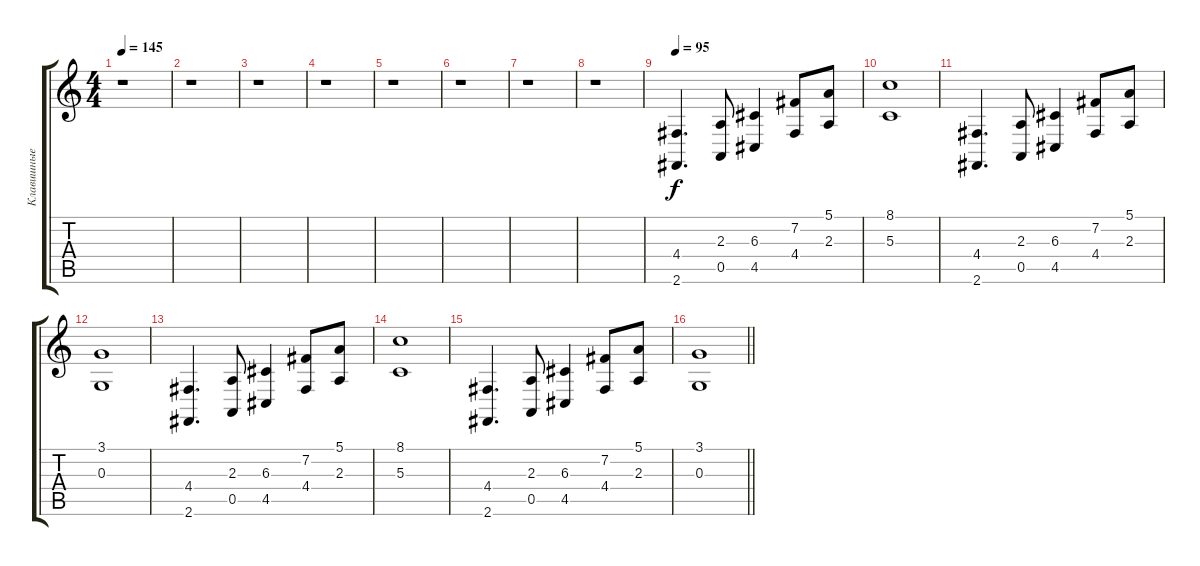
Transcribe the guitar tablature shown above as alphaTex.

\track ("Клавишные" "Клавишные") {instrument stringensemble1}
\staff {score tabs}
\tuning (E4 B3 G3 D3 A2 E2) {hide}
\ts (4 4)
\tempo 145
\clef g2
\ks c
r.1{dy f} |
r.1 |
r.1 |
r.1 |
r.1 |
r.1 |
r.1 |
r.1 |
\tempo 95
(4.4 2.6).4{d} (2.3 0.5).8 (6.3 4.5).4 (7.2 4.4).8 (5.1 2.3).8 |
(8.1 5.3).1 |
(4.4 2.6).4{d} (2.3 0.5).8 (6.3 4.5).4 (7.2 4.4).8 (5.1 2.3).8 |
(3.1 0.3).1 |
(4.4 2.6).4{d} (2.3 0.5).8 (6.3 4.5).4 (7.2 4.4).8 (5.1 2.3).8 |
(8.1 5.3).1 |
(4.4 2.6).4{d} (2.3 0.5).8 (6.3 4.5).4 (7.2 4.4).8 (5.1 2.3).8 |
\barLineRight lightlight
(3.1 0.3).1
